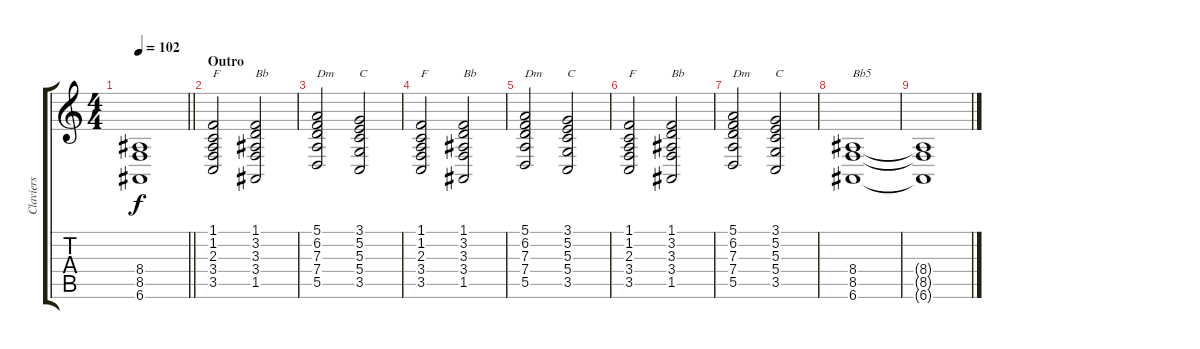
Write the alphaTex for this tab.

\track ("Claviers" "Claviers") {instrument electricgrandpiano}
\staff {score tabs}
\tuning (E4 B3 G3 D3 A2 E2) {hide}
\ts (4 4)
\tempo 102
\clef g2
\barLineRight lightlight
\ks c
(8.4{t} 8.5{t} 6.6{t}).1{dy f} |
\section ("" "Outro")
(1.1 1.2 2.3 3.4 3.5).2{txt "F"} (1.1 3.2 3.3 3.4 1.5).2{txt "Bb"} |
(5.1 6.2 7.3 7.4 5.5).2{txt "Dm"} (3.1 5.2 5.3 5.4 3.5).2{txt "C"} |
(1.1 1.2 2.3 3.4 3.5).2{txt "F"} (1.1 3.2 3.3 3.4 1.5).2{txt "Bb"} |
(5.1 6.2 7.3 7.4 5.5).2{txt "Dm"} (3.1 5.2 5.3 5.4 3.5).2{txt "C"} |
(1.1 1.2 2.3 3.4 3.5).2{txt "F"} (1.1 3.2 3.3 3.4 1.5).2{txt "Bb"} |
(5.1 6.2 7.3 7.4 5.5).2{txt "Dm"} (3.1 5.2 5.3 5.4 3.5).2{txt "C"} |
(8.4 8.5 6.6).1{txt "Bb5"} |
(8.4{t} 8.5{t} 6.6{t}).1
